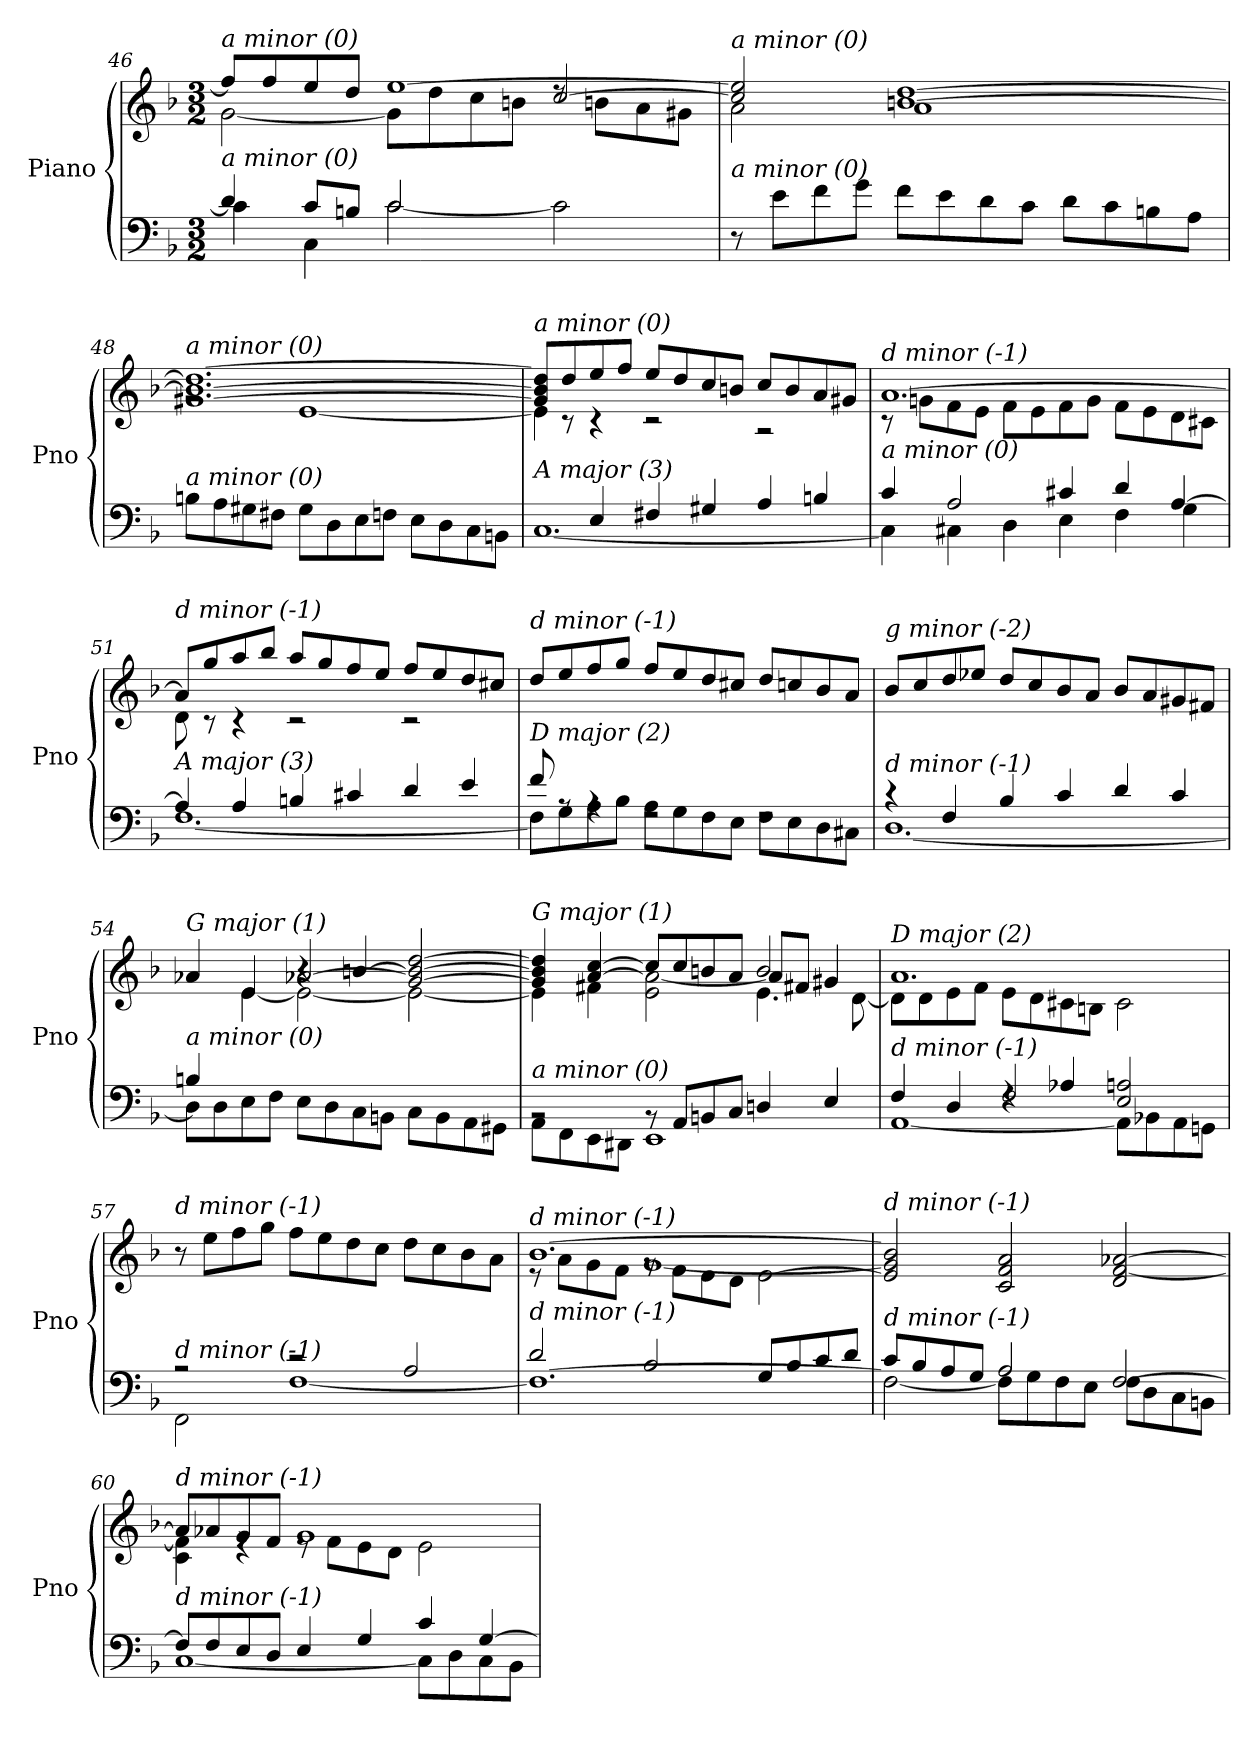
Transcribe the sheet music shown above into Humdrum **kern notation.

**kern	**kern
*part1	*part1
*staff2	*staff1
*I"Piano	*
*I'Pno	*
*clefF4	*clefG2
*k[b-]	*k[b-]
*M3/2	*M3/2
=46	=46
*^	*^
*	*^	*	*^
*	*	*	*	*	*^
!	!	!	!LO:TX:i:t=a minor (0)	!	!	!
!LO:TX:i:t=a minor (0)	!	!	!	!	!	!
1ryy	4d/]	4c\	8ff/L]	[2g\	1ryy	1ryy
.	.	.	8ff/	.	.	.
.	8c/L	4C\	8ee/	.	.	.
.	8Bn/J	.	8dd/J	.	.	.
.	[2c/	2c\	[1ee	8g\L]	.	.
.	.	.	.	8dd\	.	.
.	.	.	.	8cc\	.	.
.	.	.	.	8bn\J	.	.
2ryy	2c\]	2ryy	.	8rdd	[2cc/	2ryy
.	.	.	.	8bn\L	.	.
.	.	.	.	8a\	.	.
.	.	.	.	8g#X\J	.	.
*v	*v	*v	*	*	*	*
*	*	*v	*v	*v
=47	=47	=47
!	!LO:TX:i:t=a minor (0)	!
!LO:TX:i:t=a minor (0)	!	!
8r	2cc/] 2ee/]	2a\
8e\L	.	.
8f\	.	.
8g\J	.	.
8f\L	[1bn [1dd	1a
8e\	.	.
8d\	.	.
8c\J	.	.
8d\L	.	.
8c\	.	.
8Bn\	.	.
8A\J	.	.
!!LO:LB:g=z	!!
=48	=48	=48
!	!LO:TX:i:t=a minor (0)	!
!LO:TX:i:t=a minor (0)	!	!
8Bn\L	[1.g#X 1.b_ 1.dd_	2rg
8A\	.	.
8G#X\	.	.
8F#X\J	.	.
8G#\L	.	[1e
8D\	.	.
8E\	.	.
8Fn\J	.	.
8E\L	.	.
8D\	.	.
8C\	.	.
8BBn\J	.	.
=49	=49	=49
*^	*^	*
*	*^	*	*	*^
!	!	!	!LO:TX:i:t=a minor (0)	!	!	!
!LO:TX:i:t=A major (3)	!	!	!	!	!	!
8ryy	[1.C	4ryy	8g#/] 8b/] 8dd/]L	4e\]	8ryy	4ryy
8ryy	.	.	8dd/	.	8rc	.
1ryy	.	4E/	8ee/	4r	1ryy	1ryy
.	.	.	8ff/J	.	.	.
.	.	4F#X/	8ee/L	2r	.	.
.	.	.	8dd/	.	.	.
.	.	4G#X/	8cc/	.	.	.
.	.	.	8bn/J	.	.	.
.	.	4A/	8cc/L	2r	.	.
.	.	.	8b/	.	.	.
4ryy	.	4Bn/	8a/	.	4ryy	4ryy
.	.	.	8g#X/J	.	.	.
*	*v	*v	*	*	*	*
*	*	*	*v	*v	*v
=50	=50	=50	=50
!	!	!LO:TX:i:t=d minor (-1)	!
!LO:TX:i:t=a minor (0)	!	!	!
4c/	4C\]	[1.a	8r
.	.	.	8gn\L
2A/	4C#X\	.	8f\
.	.	.	8e\J
.	4D\	.	8f\L
.	.	.	8e\
4c#X/	4E\	.	8f\
.	.	.	8g\J
4d/	4F\	.	8f\L
.	.	.	8e\
[4A/	4G\	.	8d\
.	.	.	8c#X\J
!!LO:LB:g=z	!!
=51	=51	=51	=51
!	!	!LO:TX:i:t=d minor (-1)	!
!LO:TX:i:t=A major (3)	!	!	!
4A/]	[1.F	8a/L]	8d\
.	.	8gg/	8r
4A/	.	8aa/	4r
.	.	8bb-/J	.
4Bn/	.	8aa/L	2r
.	.	8gg/	.
4c#X/	.	8ff/	.
.	.	8ee/J	.
4d/	.	8ff/L	2r
.	.	8ee/	.
4e/	.	8dd/	.
.	.	8cc#X/J	.
*	*	*v	*v
=52	=52	=52
!	!	!LO:TX:i:t=d minor (-1)
!LO:TX:i:t=D major (2)	!	!
8f/	8F\L]	8dd/L
8rA	8G\	8ee/
4rA	8A\	8ff/
.	8B-\J	8gg/J
2rF	8A\L	8ff/L
.	8G\	8ee/
.	8F\	8dd/
.	8E\J	8cc#X/J
2rF	8F\L	8dd/L
.	8E\	8ccn/
.	8D\	8b-/
.	8C#X\J	8a/J
=53	=53	=53
!	!	!LO:TX:i:t=g minor (-2)
!LO:TX:i:t=d minor (-1)	!	!
4r	[1.D	8b-/L
.	.	8cc/
4F/	.	8dd/
.	.	8ee-X/J
4B-/	.	8dd/L
.	.	8cc/
4c/	.	8b-/
.	.	8a/J
4d/	.	8b-/L
.	.	8a/
4c/	.	8g#Xi/
.	.	8f#X/J
!!LO:PB:g=z
=54	=54	=54
*^	*	*^
*	*	*^	*	*^
*	*	*	*	*	*	*^
!	!	!	!	!LO:TX:i:t=G major (1)	!	!	!
!LO:TX:i:t=a minor (0)	!	!	!	!	!	!	!
4ryy	2ryy	4Bn/	8D\L]	4a-Xj/	4ryy	2ryy	2ryy
.	.	.	8D\	.	.	.	.
1ryy	.	4ryy	8E\	4e/	[4e\	.	.
.	.	.	8F\J	.	.	.	.
.	2ryy	8E\L	1ryy	[2a-Xj/	2e\_	4r	1ryy
.	.	8D\	.	.	.	.	.
.	.	8C\	.	.	.	[4bn/	.
.	.	8BBn\J	.	.	.	.	.
.	2ryy	8C\L	.	2g#/_ 2b/_ [2dd/	2e\_	2ryy	.
.	.	8BB\	.	.	.	.	.
4ryy	.	8AA\	.	.	.	.	.
.	.	8GG#X\J	.	.	.	.	.
*	*	*v	*v	*	*	*	*
*	*	*	*	*	*v	*v
=55	=55	=55	=55	=55	=55
!	!	!	!LO:TX:i:t=G major (1)	!	!
!LO:TX:i:t=a minor (0)	!	!	!	!	!
1ryy	2rBB	8AA\L	4g#/] 4b/] 4dd/]	4e\]	1ryy
.	.	8FF\	.	.	.
.	.	8EE\	[4a/ [4cc/	4f#X\	.
.	.	8DD#Xi\J	.	.	.
.	8rBB	1EE	8cc/L]	2e\ 2a\_	.
.	8AA/L	.	8cc/	.	.
.	8BBn/	.	8bn/	.	.
.	8C/J	.	8a/J	.	.
2ryy	4Dn/	.	2b/	4.e\	8a/L]
.	.	.	.	.	8f#X/J
.	4E/	.	.	.	4g#X/
.	.	.	.	[8d\	.
=56	=56	=56	=56	=56	=56
!	!	!	!LO:TX:i:t=D major (2)	!	!
!LO:TX:i:t=d minor (-1)	!	!	!	!	!
4F/	[1AA	2ryy	1.a	8d\L]	2ryy
.	.	.	.	8d\	.
4D/	.	.	.	8e\	.
.	.	.	.	8f\J	.
4rF	.	2F/	.	8e\L	2ryy
.	.	.	.	8d\	.
4A-Xj/	.	.	.	8c#X\	.
.	.	.	.	8Bn\J	.
2E/ 2A/	8AA\L]	2ryy	.	2c#\	2ryy
.	8BB-X\	.	.	.	.
.	8AA\	.	.	.	.
.	8GGn\J	.	.	.	.
*	*v	*v	*	*	*
*	*	*v	*v	*v
!!LO:LB:g=z
=57	=57	=57
!	!	!LO:TX:i:t=d minor (-1)
!LO:TX:i:t=d minor (-1)	!	!
2r	2FF\	8r
.	.	8ee\L
.	.	8ff\
.	.	8gg\J
2r	[1F	8ff\L
.	.	8ee\
.	.	8dd\
.	.	8cc\J
2A/	.	8dd\L
.	.	8cc\
.	.	8b-\
.	.	8a\J
=58	=58	=58
*	*^	*^
*	*	*	*	*^
!	!	!	!LO:TX:i:t=d minor (-1)	!	!
!LO:TX:i:t=d minor (-1)	!	!	!	!	!
2ryy	2d/	1.F_	[1.b-	8r	2ryy
.	.	.	.	8a\L	.
.	.	.	.	8g\	.
.	.	.	.	8f\J	.
1ryy	2B-/	.	.	[1g	8rg
.	.	.	.	.	8f\L
.	.	.	.	.	8e\
.	.	.	.	.	8d\J
.	8G/L	.	.	.	[2e\
.	8B-/	.	.	.	.
.	8c/	.	.	.	.
.	8d/J	.	.	.	.
*	*v	*v	*	*	*
*	*	*v	*v	*v
=59	=59	=59
!	!	!LO:TX:i:t=d minor (-1)
!LO:TX:i:t=d minor (-1)	!	!
8c/L	2F\_	2e/] 2g/] 2b-/]
8B-/	.	.
8A/	.	.
8G/J	.	.
2A/	8F\L]	2c/ 2f/ 2a/
.	8G\	.
.	8F\	.
.	8E\J	.
[2F/	8F\L	2d/ [2f/ [2a-X/
.	8D\	.
.	8C\	.
.	8BBn\J	.
!!LO:LB:g=z
=60	=60	=60
*	*	*^
!	!	!LO:TX:i:t=d minor (-1)	!
!LO:TX:i:t=d minor (-1)	!	!	!
8F/L]	[1C	8a-/L]	4c\ 4f\]
8F/	.	8a-X/	.
8E/	.	8g/	4re
8D/J	.	8f/J	.
4E/	.	1g	8re
.	.	.	8f\L
4G/	.	.	8e\
.	.	.	8d\J
4c/	8C\L]	.	2e\
.	8D\	.	.
[4G/	8C\	.	.
.	8BB-\J	.	.
*v	*v	*	*
*	*v	*v
=	=
*-	*-
